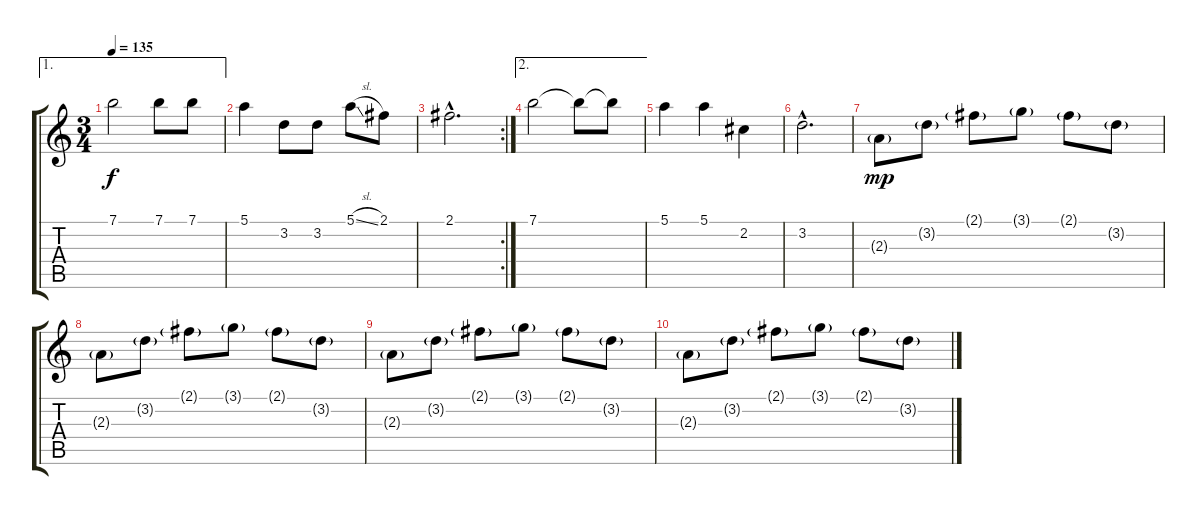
\track "" {instrument acousticguitarnylon}
\staff {score tabs}
\tuning (E4 B3 G3 D3 A2 E2) {hide}
\ae 1
\ts (3 4)
\tempo 135
\clef g2
\ks c
7.1.2{dy f} 7.1.8 7.1.8 |
5.1.4 3.2.8 3.2.8 5.1{sl}.8 2.1.8 |
\rc 2
2.1{hac}.2{d} |
\ae 2
7.1.2 7.1{t}.8 7.1{t}.8 |
5.1.4 5.1.4 2.2.4 |
3.2{hac}.2{d} |
2.3{g}.8{dy mp} 3.2{g}.8 2.1{g}.8 3.1{g}.8 2.1{g}.8 3.2{g}.8 |
2.3{g}.8 3.2{g}.8 2.1{g}.8 3.1{g}.8 2.1{g}.8 3.2{g}.8 |
2.3{g}.8 3.2{g}.8 2.1{g}.8 3.1{g}.8 2.1{g}.8 3.2{g}.8 |
2.3{g}.8 3.2{g}.8 2.1{g}.8 3.1{g}.8 2.1{g}.8 3.2{g}.8
